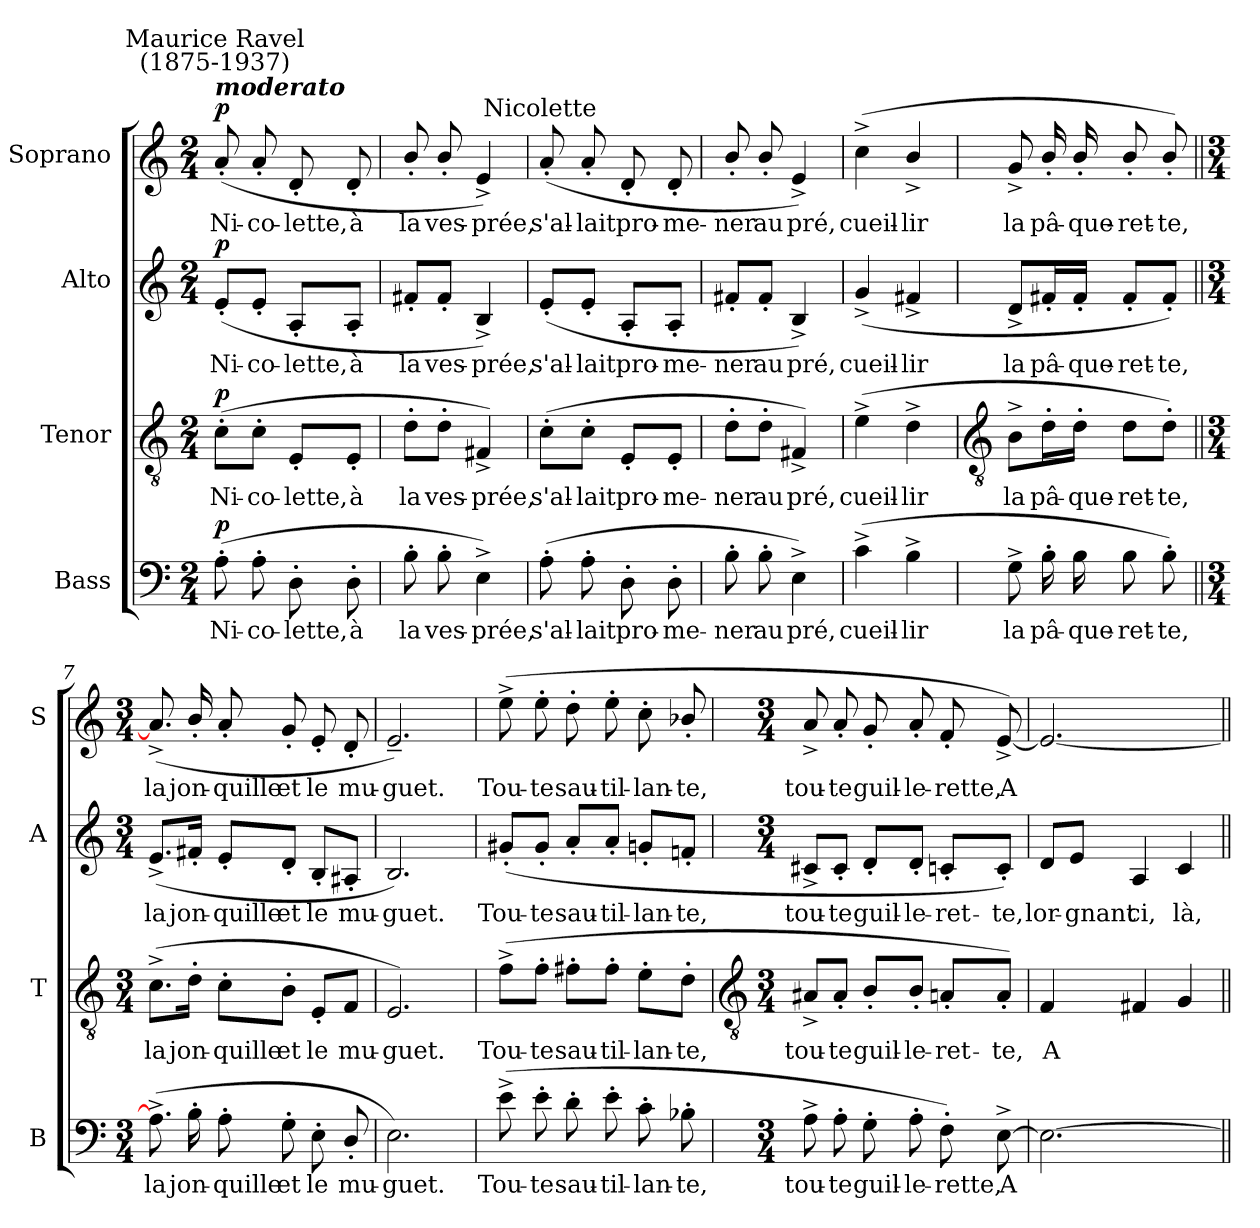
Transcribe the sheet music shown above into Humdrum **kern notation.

**kern	**text	**dynam	**kern	**text	**dynam	**kern	**text	**dynam	**kern	**text	**dynam
*part4	*part4	*part4	*part3	*part3	*part3	*part2	*part2	*part2	*part1	*part1	*part1
*staff4	*staff4	*staff4	*staff3	*staff3	*staff3	*staff2	*staff2	*staff2	*staff1	*staff1	*staff1
*I"Bass	*	*	*I"Tenor	*	*	*I"Alto	*	*	*I"Soprano	*	*
*I'B	*	*	*I'T	*	*	*I'A	*	*	*I'S	*	*
*clefF4	*	*	*clefGv2	*	*	*clefG2	*	*	*clefG2	*	*
*k[]	*	*	*k[]	*	*	*k[]	*	*	*k[]	*	*
*C:	*	*	*C:	*	*	*C:	*	*	*C:	*	*
*M2/4	*	*	*M2/4	*	*	*M2/4	*	*	*M2/4	*	*
=1	=1	=1	=1	=1	=1	=1	=1	=1	=1	=1	=1
!	!	!	!	!	!	!	!	!	!LO:TX:a:Bi:t=moderato	!	!
!	!	!	!	!	!	!	!	!	!LO:TX:a:cj:t=Maurice Ravel\n(1875-1937)	!	!
!	!LO:LY:b	!LO:DY:b	!	!LO:LY:b	!LO:DY:b	!	!LO:LY:b	!LO:DY:b	!	!LO:LY:b	!LO:DY:b
(>8A'	Ni-	p	(>8c'\L	Ni-	p	(>8e'/L	Ni-	p	(>8a'	Ni-	p
!	!LO:LY:b	!	!	!LO:LY:b	!	!	!LO:LY:b	!	!	!LO:LY:b	!
8A'	-co-	.	8c'\J	-co-	.	8e'/J	-co-	.	8a'	-co-	.
!	!LO:LY:b	!	!	!LO:LY:b	!	!	!LO:LY:b	!	!	!LO:LY:b	!
8D'\	-lette,	.	8E'/L	-lette,	.	8A'/L	-lette,	.	8d'	-lette,	.
!	!LO:LY:b	!	!	!LO:LY:b	!	!	!LO:LY:b	!	!	!LO:LY:b	!
8D'\	à	.	8E'/J	à	.	8A'/J	à	.	8d'	à	.
=2	=2	=2	=2	=2	=2	=2	=2	=2	=2	=2	=2
!	!LO:LY:b	!	!	!LO:LY:b	!	!	!LO:LY:b	!	!	!LO:LY:b	!
8B'	la	.	8d'\L	la	.	8f#X'/L	la	.	8b'/	la	.
!	!LO:LY:b	!	!	!LO:LY:b	!	!	!LO:LY:b	!	!	!LO:LY:b	!
8B'	ves-	.	8d'\J	ves-	.	8f#'/J	ves-	.	8b'/	ves-	.
!	!LO:LY:b	!	!	!LO:LY:b	!	!	!LO:LY:b	!	!	!LO:LY:b	!
4E^)	-prée,	.	4F#X^)	-prée,	.	4B^)	-prée,	.	4e^)	-prée,	.
=3	=3	=3	=3	=3	=3	=3	=3	=3	=3	=3	=3
!	!	!	!	!	!	!	!	!	!LO:TX:a:cj:t=Nicolette	!	!
!	!LO:LY:b	!	!	!LO:LY:b	!	!	!LO:LY:b	!	!	!LO:LY:b	!
(>8A'	s'al-	.	(>8c'\L	s'al-	.	(>8e'/L	s'al-	.	(>8a'	s'al-	.
!	!LO:LY:b	!	!	!LO:LY:b	!	!	!LO:LY:b	!	!	!LO:LY:b	!
8A'	-lait	.	8c'\J	-lait	.	8e'/J	-lait	.	8a'	-lait	.
!	!LO:LY:b	!	!	!LO:LY:b	!	!	!LO:LY:b	!	!	!LO:LY:b	!
8D'\	pro-	.	8E'/L	pro-	.	8A'/L	pro-	.	8d'	pro-	.
!	!LO:LY:b	!	!	!LO:LY:b	!	!	!LO:LY:b	!	!	!LO:LY:b	!
8D'\	-me-	.	8E'/J	-me-	.	8A'/J	-me-	.	8d'	-me-	.
=4	=4	=4	=4	=4	=4	=4	=4	=4	=4	=4	=4
!	!LO:LY:b	!	!	!LO:LY:b	!	!	!LO:LY:b	!	!	!LO:LY:b	!
8B'	-ner	.	8d'\L	-ner	.	8f#X'/L	-ner	.	8b'/	-ner	.
!	!LO:LY:b	!	!	!LO:LY:b	!	!	!LO:LY:b	!	!	!LO:LY:b	!
8B'	au	.	8d'\J	au	.	8f#'/J	au	.	8b'/	au	.
!	!LO:LY:b	!	!	!LO:LY:b	!	!	!LO:LY:b	!	!	!LO:LY:b	!
4E^)	pré,	.	4F#X^)	pré,	.	4B^)	pré,	.	4e^)	pré,	.
=5	=5	=5	=5	=5	=5	=5	=5	=5	=5	=5	=5
!	!LO:LY:b	!	!	!LO:LY:b	!	!	!LO:LY:b	!	!	!LO:LY:b	!
(>4c^	cueil-	.	(>4e^	cueil-	.	(<4g^	cueil-	.	(<4cc^	cueil-	.
!	!LO:LY:b	!	!	!LO:LY:b	!	!	!LO:LY:b	!	!	!LO:LY:b	!
4B^	-lir	.	4d^	-lir	.	4f#X^	-lir	.	4b^/	-lir	.
!!LO:LB:g=z
=6	=6	=6	=6	=6	=6	=6	=6	=6	=6	=6	=6
*	*	*	*clefGv2	*	*	*	*	*	*	*	*
!	!LO:LY:b	!	!	!LO:LY:b	!	!	!LO:LY:b	!	!	!LO:LY:b	!
8G^	la	.	8B^\L	la	.	8d^/L	la	.	8g^	la	.
!	!LO:LY:b	!	!	!LO:LY:b	!	!	!LO:LY:b	!	!	!LO:LY:b	!
16B'	pâ-	.	16d'\L	pâ-	.	16f#X'/L	pâ-	.	16b'/	pâ-	.
!	!LO:LY:b	!	!	!LO:LY:b	!	!	!LO:LY:b	!	!	!LO:LY:b	!
16B	-que-	.	16d'\JJ	-que-	.	16f#'/JJ	-que-	.	16b'/	-que-	.
!	!LO:LY:b	!	!	!LO:LY:b	!	!	!LO:LY:b	!	!	!LO:LY:b	!
8B	-ret-	.	8d\L	-ret-	.	8f#'/L	-ret-	.	8b'/	-ret-	.
!	!LO:LY:b	!	!	!LO:LY:b	!	!	!LO:LY:b	!	!	!LO:LY:b	!
8B')	-te,	.	8d'\J)	-te,	.	8f#'/J)	-te,	.	8b'/)	-te,	.
=7||	=7||	=7||	=7||	=7||	=7||	=7||	=7||	=7||	=7||	=7||	=7||
*M3/4	*	*	*M3/4	*	*	*M3/4	*	*	*M3/4	*	*
!	!LO:LY:b	!	!	!LO:LY:b	!	!	!LO:LY:b	!	!	!LO:LY:b	!
(>8.A^]	la	.	(>8.c^\L	la	.	(>8.e^/L	la	.	(>8.a^]	la	.
!	!LO:LY:b	!	!	!LO:LY:b	!	!	!LO:LY:b	!	!	!LO:LY:b	!
16B'	jon-	.	16d'\Jk	jon-	.	16f#X'/Jk	jon-	.	16b'/	jon-	.
!	!LO:LY:b	!	!	!LO:LY:b	!	!	!LO:LY:b	!	!	!LO:LY:b	!
8A'	-quille	.	8c'\L	-quille	.	8e'/L	-quille	.	8a'	-quille	.
!	!LO:LY:b	!	!	!LO:LY:b	!	!	!LO:LY:b	!	!	!LO:LY:b	!
8G'	et	.	8B'\J	et	.	8d'/J	et	.	8g'	et	.
!	!LO:LY:b	!	!	!LO:LY:b	!	!	!LO:LY:b	!	!	!LO:LY:b	!
8E'	le	.	8E'/L	le	.	8B'/L	le	.	8e'	le	.
!	!LO:LY:b	!	!	!LO:LY:b	!	!	!LO:LY:b	!	!	!LO:LY:b	!
8D'/	mu-	.	8F/J	mu-	.	8A#X'/J	mu-	.	8d'	mu-	.
=8	=8	=8	=8	=8	=8	=8	=8	=8	=8	=8	=8
!	!LO:LY:b	!	!	!LO:LY:b	!	!	!LO:LY:b	!	!	!LO:LY:b	!
2.E)	-guet.	.	2.E)	-guet.	.	2.B)	-guet.	.	2.e~)	-guet.	.
=9	=9	=9	=9	=9	=9	=9	=9	=9	=9	=9	=9
!	!LO:LY:b	!	!	!LO:LY:b	!	!	!LO:LY:b	!	!	!LO:LY:b	!
(>8e^	Tou-	.	(>8f^\L	Tou-	.	(>8g#X'/L	Tou-	.	(>8ee^	Tou-	.
!	!LO:LY:b	!	!	!LO:LY:b	!	!	!LO:LY:b	!	!	!LO:LY:b	!
8e'	-te	.	8f'\J	-te	.	8g#'/J	-te	.	8ee'	-te	.
!	!LO:LY:b	!	!	!LO:LY:b	!	!	!LO:LY:b	!	!	!LO:LY:b	!
8d'	sau-	.	8f#X'\L	sau-	.	8a'/L	sau-	.	8dd'	sau-	.
!	!LO:LY:b	!	!	!LO:LY:b	!	!	!LO:LY:b	!	!	!LO:LY:b	!
8e'	-til-	.	8f#'\J	-til-	.	8a'/J	-til-	.	8ee'	-til-	.
!	!LO:LY:b	!	!	!LO:LY:b	!	!	!LO:LY:b	!	!	!LO:LY:b	!
8c'	-lan-	.	8e'\L	-lan-	.	8gn'/L	-lan-	.	8cc'	-lan-	.
!	!LO:LY:b	!	!	!LO:LY:b	!	!	!LO:LY:b	!	!	!LO:LY:b	!
8B-X'	-te,	.	8d'\J	-te,	.	8fn'/J	-te,	.	8b-X'/	-te,	.
!!LO:LB:g=z
=10	=10	=10	=10	=10	=10	=10	=10	=10	=10	=10	=10
*	*	*	*clefGv2	*	*	*	*	*	*	*	*
*M3/4	*	*	*M3/4	*	*	*M3/4	*	*	*M3/4	*	*
!	!LO:LY:b	!	!	!LO:LY:b	!	!	!LO:LY:b	!	!	!LO:LY:b	!
8A^	tou-	.	8A#X^/L	tou-	.	8c#X^/L	tou-	.	8a^	tou-	.
!	!LO:LY:b	!	!	!LO:LY:b	!	!	!LO:LY:b	!	!	!LO:LY:b	!
8A'	-te	.	8A#'/J	-te	.	8c#'/J	-te	.	8a'	-te	.
!	!LO:LY:b	!	!	!LO:LY:b	!	!	!LO:LY:b	!	!	!LO:LY:b	!
8G'	guil-	.	8B'/L	guil-	.	8d'/L	guil-	.	8g'	guil-	.
!	!LO:LY:b	!	!	!LO:LY:b	!	!	!LO:LY:b	!	!	!LO:LY:b	!
8A'	-le-	.	8B'/J	-le-	.	8d'/J	-le-	.	8a'	-le-	.
!	!LO:LY:b	!	!	!LO:LY:b	!	!	!LO:LY:b	!	!	!LO:LY:b	!
8F')	-rette,	.	8An'/L	-ret-	.	8cn'/L	-ret-	.	8f'	-rette,	.
!	!LO:LY:b	!	!	!LO:LY:b	!	!	!LO:LY:b	!	!	!LO:LY:b	!
[8E^L	A	.	8A'/J)	-te,	.	8c'/J)	-te,	.	[8e^L)	A	.
=11	=11	=11	=11	=11	=11	=11	=11	=11	=11	=11	=11
!	!	!	!	!LO:LY:b	!	!	!LO:LY:b	!	!	!	!
2.E_	.	.	4F	A	.	8d/L	lor-	.	2.e_	.	.
!	!	!	!	!	!	!	!LO:LY:b	!	!	!	!
.	.	.	.	.	.	8e/J	-gnant	.	.	.	.
!	!	!	!	!	!	!	!LO:LY:b	!	!	!	!
.	.	.	4F#X	.	.	4A	ci,	.	.	.	.
!	!	!	!	!	!	!	!LO:LY:b	!	!	!	!
.	.	.	4G	.	.	4c	là,	.	.	.	.
=||	=||	=||	=||	=||	=||	=||	=||	=||	=||	=||	=||
*-	*-	*-	*-	*-	*-	*-	*-	*-	*-	*-	*-
